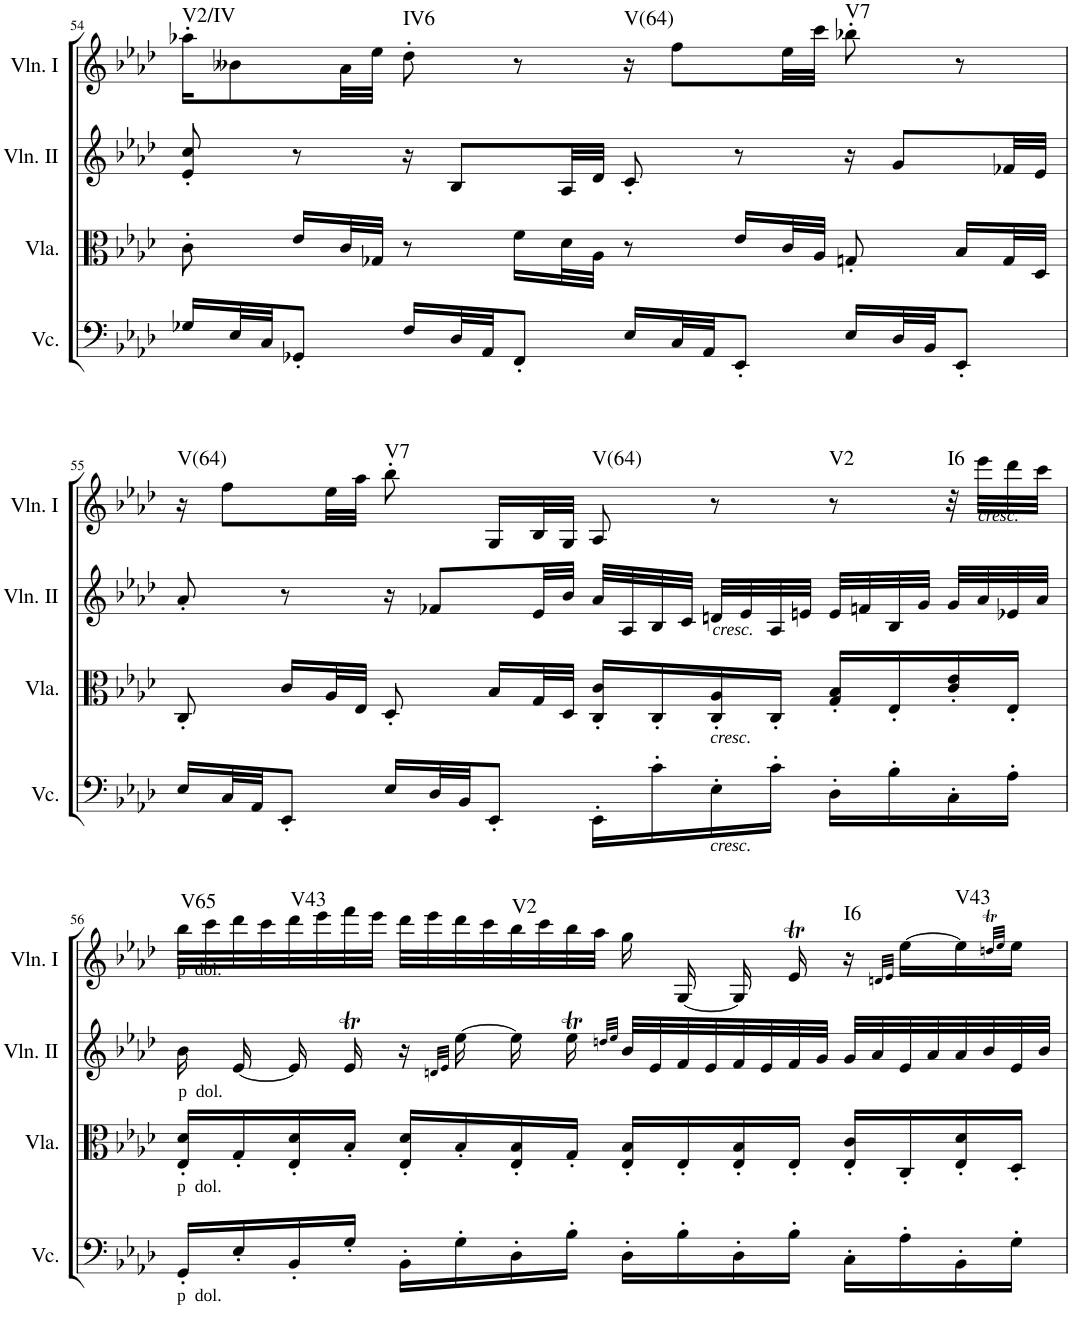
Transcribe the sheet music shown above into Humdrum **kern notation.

**kern	**kern	**kern	**kern	**harte
*part4	*part3	*part2	*part1	*part1
*staff4	*staff3	*staff2	*staff1	*
*I"Violoncello	*I"Viola	*I"Violin II	*I"Violin I	*
*I'Vc.	*I'Vla.	*I'Vln. II	*I'Vln. I	*
!!LO:PB:g=z
*clefF4	*clefC3	*clefG2	*clefG2	*
*k[b-e-a-d-]	*k[b-e-a-d-]	*k[b-e-a-d-]	*k[b-e-a-d-]	*
*A-:	*A-:	*A-:	*A-:	*
*M4/4	*M4/4	*M4/4	*M4/4	*
*met(c)	*met(c)	*met(c)	*met(c)	*
=54	=54	=54	=54	=54
!	!	!	!	!LO:H:kt=V2/IV
16G-X/LL	8c'\	8e-/' 8cc/'	16aa-X'\KL	N
32E-/L	.	.	8b--X\	.
32C/JJ	.	.	.	.
8GG-X'/J	16e-/LL	8r	.	.
.	32c/L	.	32a-\LL	.
.	32G-X/JJJ	.	32ee-\JJJ	.
!	!	!	!	!LO:H:kt=IV6
16F/LL	8r	16r	8dd-'\	N
32D-/L	.	8B-/L	.	.
32AA-/JJ	.	.	.	.
8FF'/J	16f\LL	.	8r	.
.	32d-\L	32A-/LL	.	.
.	32A-\JJJ	32d-/JJJ	.	.
!	!	!	!	!LO:H:kt=V(64)
16E-/LL	8r	8c'/	16r	N
32C/L	.	.	8ff\L	.
32AA-/JJ	.	.	.	.
8EE-'/J	16e-/LL	8r	.	.
.	32c/L	.	32ee-\LL	.
.	32A-/JJJ	.	32ccc\JJJ	.
!	!	!	!	!LO:H:kt=V7
16E-/LL	8Gn'/	16r	8bb-X'\	N
32D-/L	.	8g/L	.	.
32BB-/JJ	.	.	.	.
8EE-'/J	16B-/LL	.	8r	.
.	32G/L	32f-X/LL	.	.
.	32D-/JJJ	32e-/JJJ	.	.
!!LO:LB:g=z
=55	=55	=55	=55	=55
!	!	!	!	!LO:H:kt=V(64)
16E-/LL	8C'/	8a-'/	16r	N
32C/L	.	.	8ff\L	.
32AA-/JJ	.	.	.	.
8EE-'/J	16c/LL	8r	.	.
.	32A-/L	.	32ee-\LL	.
.	32E-/JJJ	.	32aa-\JJJ	.
!	!	!	!	!LO:H:kt=V7
16E-/LL	8D-'/	16r	8bb-'\	N
32D-/L	.	8f-X/L	.	.
32BB-/JJ	.	.	.	.
8EE-'/J	16B-/LL	.	16G/LL	.
.	32G/L	32e-/LL	32B-/L	.
.	32D-/JJJ	32b-/JJJ	32G/JJJ	.
!	!	!	!	!LO:H:kt=V(64)
16EE-'\LL	16C/' 16c/'LL	32a-/LLL	8A-/	N
.	.	32A-/	.	.
16c'\	16C'/	32B-/	.	.
.	.	32c/JJJ	.	.
!	!	!LO:TX:b:i:t=cresc.	!	!
!LO:TX:b:i:t=cresc.	!	!	!	!
!LO:TX:a:i:t=cresc.	!	!	!	!
16E-'\	16C/' 16A-/'	32dn/LLL	8r	.
.	.	32e-/	.	.
16c'\JJ	16C'/JJ	32A-/	.	.
.	.	32en/JJJ	.	.
!	!	!	!	!LO:H:kt=V2
16D-'\LL	16G/' 16B-/'LL	32e/LLL	8r	N
.	.	32fn/	.	.
16B-'\	16E-'/	32B-/	.	.
.	.	32g/JJJ	.	.
!	!	!	!	!LO:H:kt=I6
16C'\	16c/' 16e-/'	32g/LLL	32r	N
!	!	!	!LO:TX:a:i:t=cresc.	!
.	.	32a-/	32eee-\LLL	.
16A-'\JJ	16E-'/JJ	32e-X/	32ddd-\	.
.	.	32a-/JJJ	32ccc\JJJ	.
!!LO:LB:g=z
=56	=56	=56	=56	=56
!	!	!	!LO:TX:a:t=p  dol.	!
!	!	!LO:TX:b:t=p  dol.	!	!
!LO:TX:a:t=p  dol.	!	!	!	!
!LO:TX:b:t=p  dol.	!	!	!	!LO:H:kt=V65
16GG'/LL	16E-/' 16d-/'LL	16b-\	32bb-\LLL	N
.	.	.	32ccc\	.
16E-'/	16G'/	[16e-/	32ddd-\	.
.	.	.	32ccc\	.
!	!	!	!	!LO:H:kt=V43
16BB-'/	16E-/' 16d-/'	16e-/]	32ddd-\	N
.	.	.	32eee-\	.
16G'/JJ	16B-'/JJ	16e-T/	32fff\	.
.	.	.	32eee-\JJJ	.
16BB-'\LL	16E-/' 16d-/'LL	16r	32ddd-\LLL	.
.	.	.	32eee-\	.
.	.	32qdn/LLL	.	.
.	.	32qe-/JJJ	.	.
16G'\	16B-'/	[16ee-\	32ddd-\	.
.	.	.	32ccc\	.
!	!	!	!	!LO:H:kt=V2
16D-'\	16E-/' 16B-/'	16ee-\]	32bb-\	N
.	.	.	32ccc\	.
16B-'\JJ	16G'/JJ	16ee-T\	32bb-\	.
.	.	.	32aa-\JJJ	.
.	.	32qddn/LLL	.	.
.	.	32qee-/JJJ	.	.
16D-'\LL	16E-/' 16B-/'LL	32b-/LLL	16gg\	.
.	.	32e-/	.	.
16B-'\	16E-'/	32f/	[16G/	.
.	.	32e-/	.	.
16D-'\	16E-/' 16B-/'	32f/	16G/]	.
.	.	32e-/	.	.
16B-'\JJ	16E-'/JJ	32f/	16e-T/	.
.	.	32g/JJJ	.	.
!	!	!	!	!LO:H:kt=I6
16C'\LL	16E-/' 16c/'LL	32g/LLL	16r	N
.	.	32a-/	.	.
.	.	.	32qdn/LLL	.
.	.	.	32qe-/JJJ	.
16A-'\	16C'/	32e-/	[16ee-\LL	.
.	.	32a-/	.	.
!	!	!	!	!LO:H:kt=V43
16BB-'\	16E-/' 16d-/'	32a-/	16ee-\]	N
.	.	32b-/	.	.
.	.	.	32qddn>/LLL	.
.	.	.	32qee-/JJJ	.
16G'\JJ	16D-'/JJ	32e-/	16ee-\JJ	.
.	.	32b-/JJJ	.	.
=	=	=	=	=
*-	*-	*-	*-	*-
